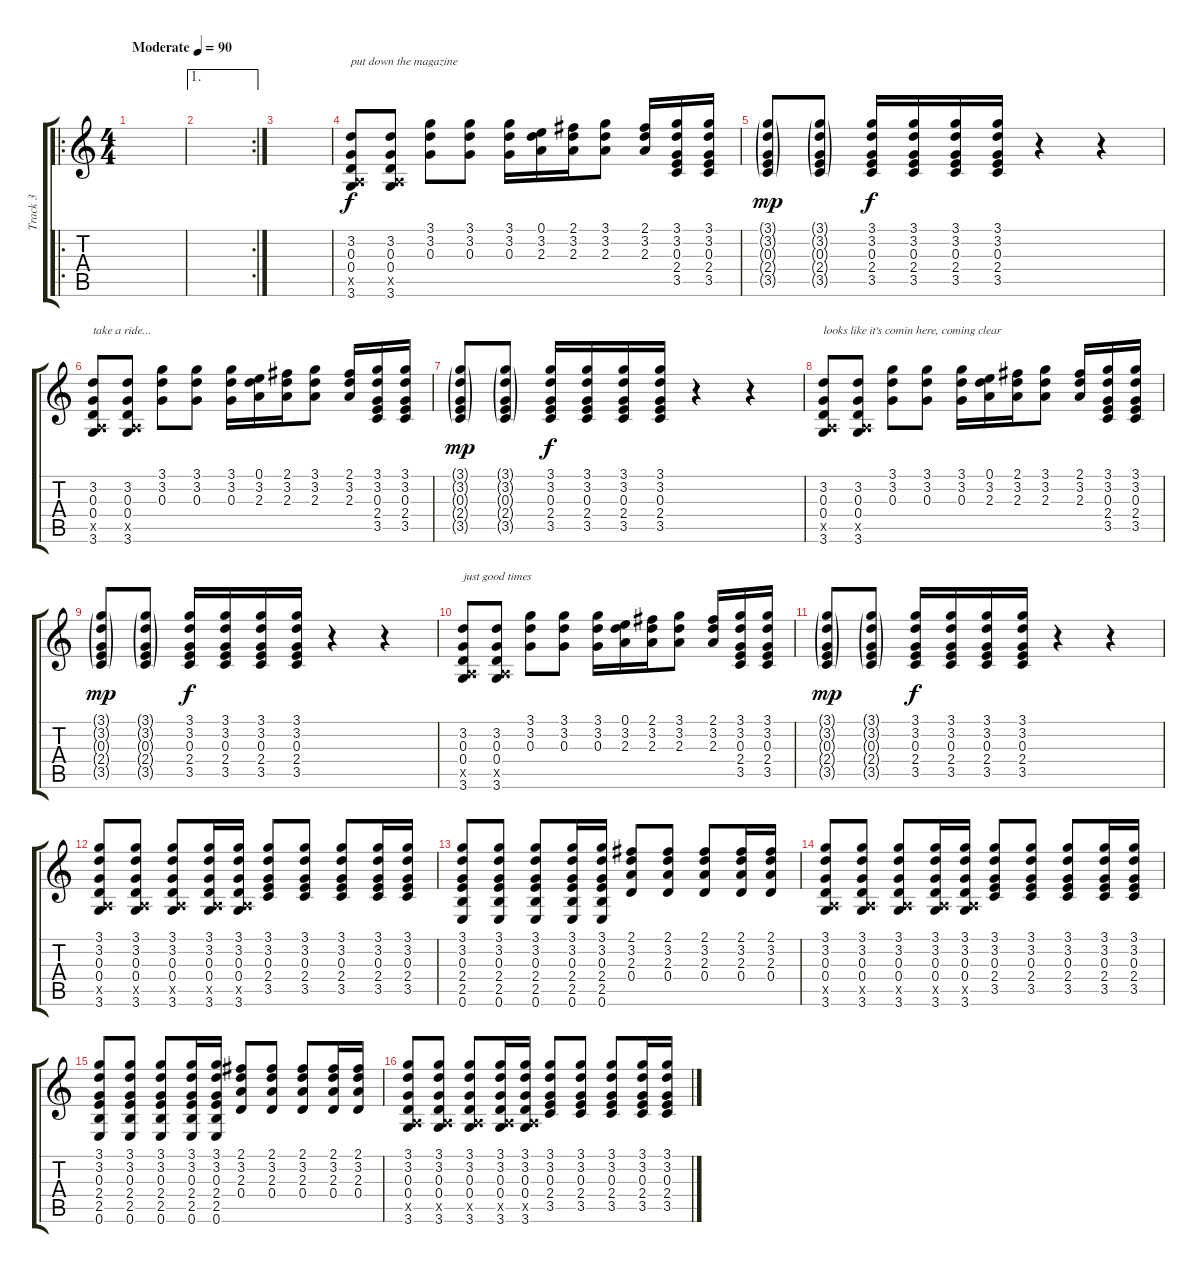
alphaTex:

\track ("Track 3" "Track 3") {instrument acousticguitarsteel}
\staff {score tabs}
\tuning (E4 B3 G3 D3 A2 E2) {hide}
\ro
\ts (4 4)
\tempo (90 "Moderate")
\clef g2
\ks c
|
\ae 1
\rc 2
|
|
(3.2 0.3 0.4 0.5{x} 3.6).8{txt "put down the magazine"} (3.2 0.3 0.4 0.5{x} 3.6).8 (3.1 3.2 0.3).8 (3.1 3.2 0.3).8 (3.1 3.2 0.3).16 (0.1 3.2 2.3).16 (2.1 3.2 2.3).16 (3.1 3.2 2.3).8 (2.1 3.2 2.3).16 (3.1 3.2 0.3 2.4 3.5).16 (3.1 3.2 0.3 2.4 3.5).16 |
(3.1{g} 3.2{g} 0.3{g} 2.4{g} 3.5{g}).8{dy mp} (3.1{g} 3.2{g} 0.3{g} 2.4{g} 3.5{g}).8 (3.1 3.2 0.3 2.4 3.5).16{dy f} (3.1 3.2 0.3 2.4 3.5).16 (3.1 3.2 0.3 2.4 3.5).16 (3.1 3.2 0.3 2.4 3.5).16 r.4 r.4 |
(3.2 0.3 0.4 0.5{x} 3.6).8{txt "take a ride..."} (3.2 0.3 0.4 0.5{x} 3.6).8 (3.1 3.2 0.3).8 (3.1 3.2 0.3).8 (3.1 3.2 0.3).16 (0.1 3.2 2.3).16 (2.1 3.2 2.3).16 (3.1 3.2 2.3).8 (2.1 3.2 2.3).16 (3.1 3.2 0.3 2.4 3.5).16 (3.1 3.2 0.3 2.4 3.5).16 |
(3.1{g} 3.2{g} 0.3{g} 2.4{g} 3.5{g}).8{dy mp} (3.1{g} 3.2{g} 0.3{g} 2.4{g} 3.5{g}).8 (3.1 3.2 0.3 2.4 3.5).16{dy f} (3.1 3.2 0.3 2.4 3.5).16 (3.1 3.2 0.3 2.4 3.5).16 (3.1 3.2 0.3 2.4 3.5).16 r.4 r.4 |
(3.2 0.3 0.4 0.5{x} 3.6).8{txt "looks like it's comin here, coming clear"} (3.2 0.3 0.4 0.5{x} 3.6).8 (3.1 3.2 0.3).8 (3.1 3.2 0.3).8 (3.1 3.2 0.3).16 (0.1 3.2 2.3).16 (2.1 3.2 2.3).16 (3.1 3.2 2.3).8 (2.1 3.2 2.3).16 (3.1 3.2 0.3 2.4 3.5).16 (3.1 3.2 0.3 2.4 3.5).16 |
(3.1{g} 3.2{g} 0.3{g} 2.4{g} 3.5{g}).8{dy mp} (3.1{g} 3.2{g} 0.3{g} 2.4{g} 3.5{g}).8 (3.1 3.2 0.3 2.4 3.5).16{dy f} (3.1 3.2 0.3 2.4 3.5).16 (3.1 3.2 0.3 2.4 3.5).16 (3.1 3.2 0.3 2.4 3.5).16 r.4 r.4 |
(3.2 0.3 0.4 0.5{x} 3.6).8{txt "just good times"} (3.2 0.3 0.4 0.5{x} 3.6).8 (3.1 3.2 0.3).8 (3.1 3.2 0.3).8 (3.1 3.2 0.3).16 (0.1 3.2 2.3).16 (2.1 3.2 2.3).16 (3.1 3.2 2.3).8 (2.1 3.2 2.3).16 (3.1 3.2 0.3 2.4 3.5).16 (3.1 3.2 0.3 2.4 3.5).16 |
(3.1{g} 3.2{g} 0.3{g} 2.4{g} 3.5{g}).8{dy mp} (3.1{g} 3.2{g} 0.3{g} 2.4{g} 3.5{g}).8 (3.1 3.2 0.3 2.4 3.5).16{dy f} (3.1 3.2 0.3 2.4 3.5).16 (3.1 3.2 0.3 2.4 3.5).16 (3.1 3.2 0.3 2.4 3.5).16 r.4 r.4 |
(3.1 3.2 0.3 0.4 0.5{x} 3.6).8 (3.1 3.2 0.3 0.4 0.5{x} 3.6).8 (3.1 3.2 0.3 0.4 0.5{x} 3.6).8 (3.1 3.2 0.3 0.4 0.5{x} 3.6).16 (3.1 3.2 0.3 0.4 0.5{x} 3.6).16 (3.1 3.2 0.3 2.4 3.5).8 (3.1 3.2 0.3 2.4 3.5).8 (3.1 3.2 0.3 2.4 3.5).8 (3.1 3.2 0.3 2.4 3.5).16 (3.1 3.2 0.3 2.4 3.5).16 |
(3.1 3.2 0.3 2.4 2.5 0.6).8 (3.1 3.2 0.3 2.4 2.5 0.6).8 (3.1 3.2 0.3 2.4 2.5 0.6).8 (3.1 3.2 0.3 2.4 2.5 0.6).16 (3.1 3.2 0.3 2.4 2.5 0.6).16 (2.1 3.2 2.3 0.4).8 (2.1 3.2 2.3 0.4).8 (2.1 3.2 2.3 0.4).8 (2.1 3.2 2.3 0.4).16 (2.1 3.2 2.3 0.4).16 |
(3.1 3.2 0.3 0.4 0.5{x} 3.6).8 (3.1 3.2 0.3 0.4 0.5{x} 3.6).8 (3.1 3.2 0.3 0.4 0.5{x} 3.6).8 (3.1 3.2 0.3 0.4 0.5{x} 3.6).16 (3.1 3.2 0.3 0.4 0.5{x} 3.6).16 (3.1 3.2 0.3 2.4 3.5).8 (3.1 3.2 0.3 2.4 3.5).8 (3.1 3.2 0.3 2.4 3.5).8 (3.1 3.2 0.3 2.4 3.5).16 (3.1 3.2 0.3 2.4 3.5).16 |
(3.1 3.2 0.3 2.4 2.5 0.6).8 (3.1 3.2 0.3 2.4 2.5 0.6).8 (3.1 3.2 0.3 2.4 2.5 0.6).8 (3.1 3.2 0.3 2.4 2.5 0.6).16 (3.1 3.2 0.3 2.4 2.5 0.6).16 (2.1 3.2 2.3 0.4).8 (2.1 3.2 2.3 0.4).8 (2.1 3.2 2.3 0.4).8 (2.1 3.2 2.3 0.4).16 (2.1 3.2 2.3 0.4).16 |
(3.1 3.2 0.3 0.4 0.5{x} 3.6).8 (3.1 3.2 0.3 0.4 0.5{x} 3.6).8 (3.1 3.2 0.3 0.4 0.5{x} 3.6).8 (3.1 3.2 0.3 0.4 0.5{x} 3.6).16 (3.1 3.2 0.3 0.4 0.5{x} 3.6).16 (3.1 3.2 0.3 2.4 3.5).8 (3.1 3.2 0.3 2.4 3.5).8 (3.1 3.2 0.3 2.4 3.5).8 (3.1 3.2 0.3 2.4 3.5).16 (3.1 3.2 0.3 2.4 3.5).16
